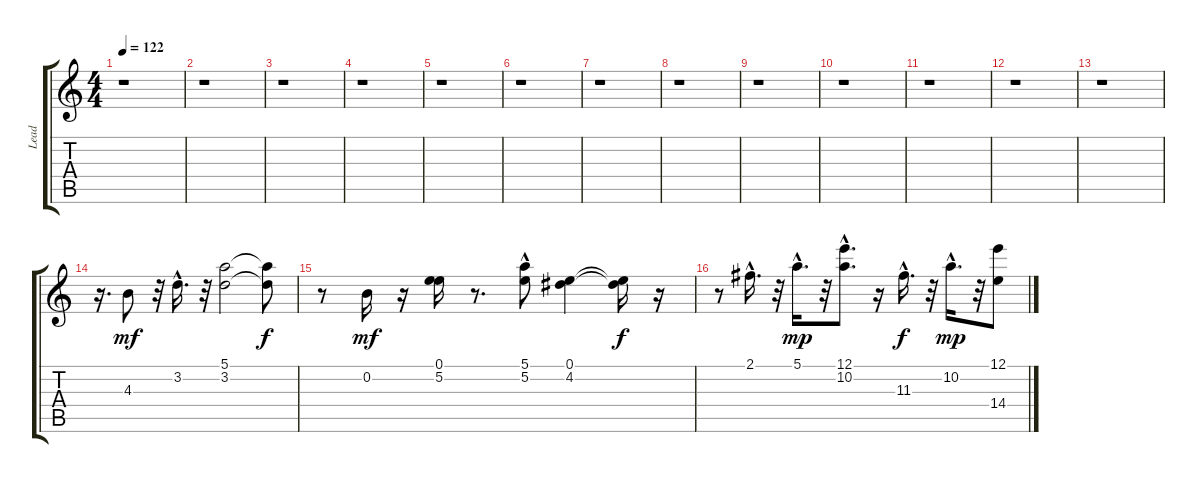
\track ("Lead" "Lead") {instrument distortionguitar}
\staff {score tabs}
\tuning (E4 B3 G3 D3 A2 E2) {hide}
\ts (4 4)
\tempo 122
\clef g2
\ks c
r.1{dy mf} |
r.1 |
r.1 |
r.1 |
r.1 |
r.1 |
r.1 |
r.1 |
r.1 |
r.1 |
r.1 |
r.1 |
r.1 |
r.16{d} 4.3.8 r.32 3.2{hac}.16{d} r.32 (5.1 3.2).2 (5.1{t} 3.2{t}).8{dy f} |
r.8 0.2.16{dy mf} r.16 (0.1 5.2).16 r.8{d} (5.1 5.2{hac}).8 (0.1 4.2).4 (0.1{t} 4.2{t}).16{dy f} r.16 |
r.8 2.1{hac}.16{d} r.32 5.1{hac}.16{d dy mp} r.32 (12.1{hac} 10.2{hac}).8{d} r.16 11.3{hac}.16{d dy f} r.32 10.2{hac}.16{d dy mp} r.32 (12.1 14.4).8
